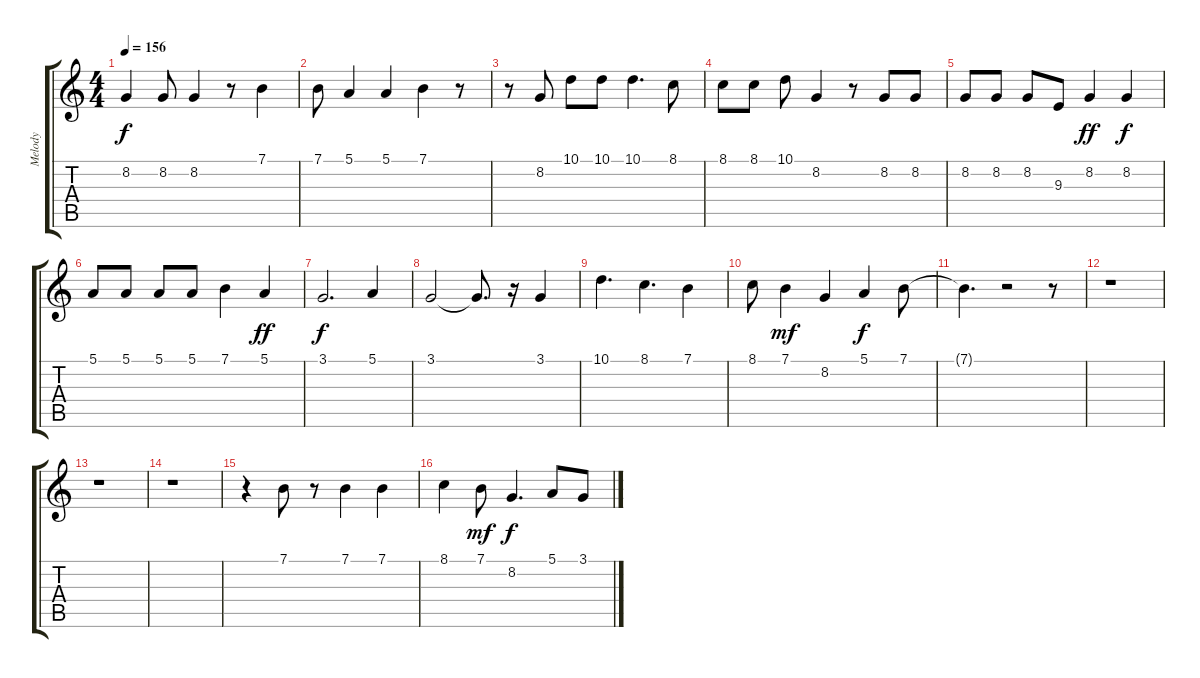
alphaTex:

\track ("Melody" "Melody") {instrument flute}
\staff {score tabs}
\tuning (E4 B3 G3 D3 A2 E2) {hide}
\ts (4 4)
\tempo 156
\clef g2
\ks c
8.2.4{dy f} 8.2.8 8.2.4 r.8 7.1.4 |
7.1.8 5.1.4 5.1.4 7.1.4 r.8 |
r.8 8.2.8 10.1.8 10.1.8 10.1.4{d} 8.1.8 |
8.1.8 8.1.8 10.1.8 8.2.4 r.8 8.2.8 8.2.8 |
8.2.8 8.2.8 8.2.8 9.3.8 8.2.4{dy ff} 8.2.4{dy f} |
5.1.8 5.1.8 5.1.8 5.1.8 7.1.4 5.1.4{dy ff} |
3.1.2{d dy f} 5.1.4 |
3.1.2 3.1{t}.8{d} r.16 3.1.4 |
10.1.4{d} 8.1.4{d} 7.1.4 |
8.1.8 7.1.4{dy mf} 8.2.4 5.1.4{dy f} 7.1.8 |
7.1{t}.4{d} r.2 r.8 |
r.1 |
r.1 |
r.1 |
r.4 7.1.8 r.8 7.1.4 7.1.4 |
8.1.4 7.1.8{dy mf} 8.2.4{d dy f} 5.1.8 3.1.8
